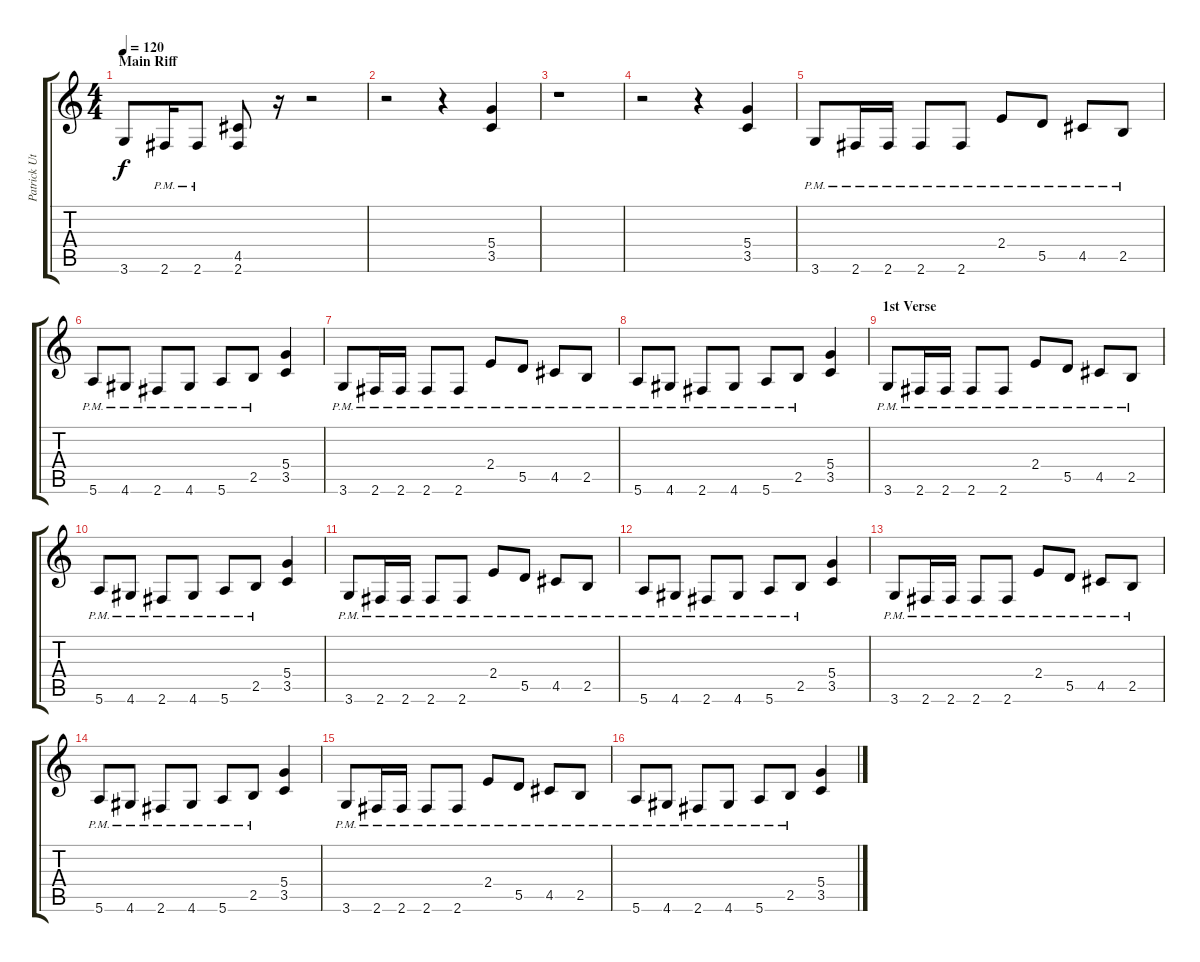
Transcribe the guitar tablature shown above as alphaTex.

\track ("Patrick Uterwijk" "Patrick Ut") {instrument distortionguitar}
\staff {score tabs}
\tuning (E4 B3 G3 D3 A2 E2) {hide}
\ts (4 4)
\section ("" "Main Riff")
\tempo 120
\clef g2
\ks c
3.6.8{dy f} 2.6{pm}.16 2.6{pm}.8 (4.5 2.6).8 r.16 r.2 |
r.2 r.4 (5.4 3.5).4 |
r.1 |
r.2 r.4 (5.4 3.5).4 |
3.6{pm}.8 2.6{pm}.16 2.6{pm}.16 2.6{pm}.8 2.6{pm}.8 2.4{pm}.8 5.5{pm}.8 4.5{pm}.8 2.5{pm}.8 |
5.6{pm}.8 4.6{pm}.8 2.6{pm}.8 4.6{pm}.8 5.6{pm}.8 2.5{pm}.8 (5.4 3.5).4 |
3.6{pm}.8 2.6{pm}.16 2.6{pm}.16 2.6{pm}.8 2.6{pm}.8 2.4{pm}.8 5.5{pm}.8 4.5{pm}.8 2.5{pm}.8 |
5.6{pm}.8 4.6{pm}.8 2.6{pm}.8 4.6{pm}.8 5.6{pm}.8 2.5{pm}.8 (5.4 3.5).4 |
\section ("" "1st Verse")
3.6{pm}.8 2.6{pm}.16 2.6{pm}.16 2.6{pm}.8 2.6{pm}.8 2.4{pm}.8 5.5{pm}.8 4.5{pm}.8 2.5{pm}.8 |
5.6{pm}.8 4.6{pm}.8 2.6{pm}.8 4.6{pm}.8 5.6{pm}.8 2.5{pm}.8 (5.4 3.5).4 |
3.6{pm}.8 2.6{pm}.16 2.6{pm}.16 2.6{pm}.8 2.6{pm}.8 2.4{pm}.8 5.5{pm}.8 4.5{pm}.8 2.5{pm}.8 |
5.6{pm}.8 4.6{pm}.8 2.6{pm}.8 4.6{pm}.8 5.6{pm}.8 2.5{pm}.8 (5.4 3.5).4 |
3.6{pm}.8 2.6{pm}.16 2.6{pm}.16 2.6{pm}.8 2.6{pm}.8 2.4{pm}.8 5.5{pm}.8 4.5{pm}.8 2.5{pm}.8 |
5.6{pm}.8 4.6{pm}.8 2.6{pm}.8 4.6{pm}.8 5.6{pm}.8 2.5{pm}.8 (5.4 3.5).4 |
3.6{pm}.8 2.6{pm}.16 2.6{pm}.16 2.6{pm}.8 2.6{pm}.8 2.4{pm}.8 5.5{pm}.8 4.5{pm}.8 2.5{pm}.8 |
5.6{pm}.8 4.6{pm}.8 2.6{pm}.8 4.6{pm}.8 5.6{pm}.8 2.5{pm}.8 (5.4 3.5).4
